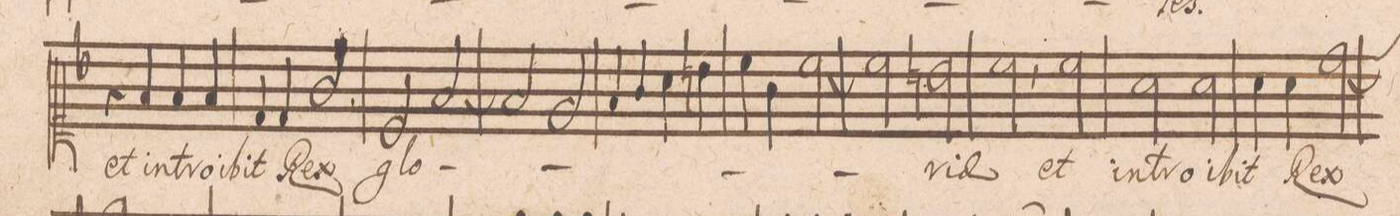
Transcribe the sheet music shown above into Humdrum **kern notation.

**kern	**text
*I"Canto	*
*clefC1	*
*k[b-]	*
*met(c|)	*
*M2/2	*
4r	.
4f/	et
4f/	in-
4f/	-tro-
=24	=24
4d/	-i-
4d/	-bit
2g/	Rex
=25	=25
2c/	glo-
[2f/	.
=26	=26
2f/]	.
2e/	.
=27	=27
4f/	.
4g/	.
4a\	.
4bn\	.
=28	=28
4cc\	.
4g\	.
[<2cc\	.
=29	=29
2cc\]	.
2bn\	-ri-
=30	=30
2cc,\	-ae
2cc\	et
=31	=31
2a\	in-
2a\	-tro-
=32	=32
4a\	-i-
4a\	-bit
*custos:dd	*
[<2dd\	Rex
=33	=33
*-	*-
